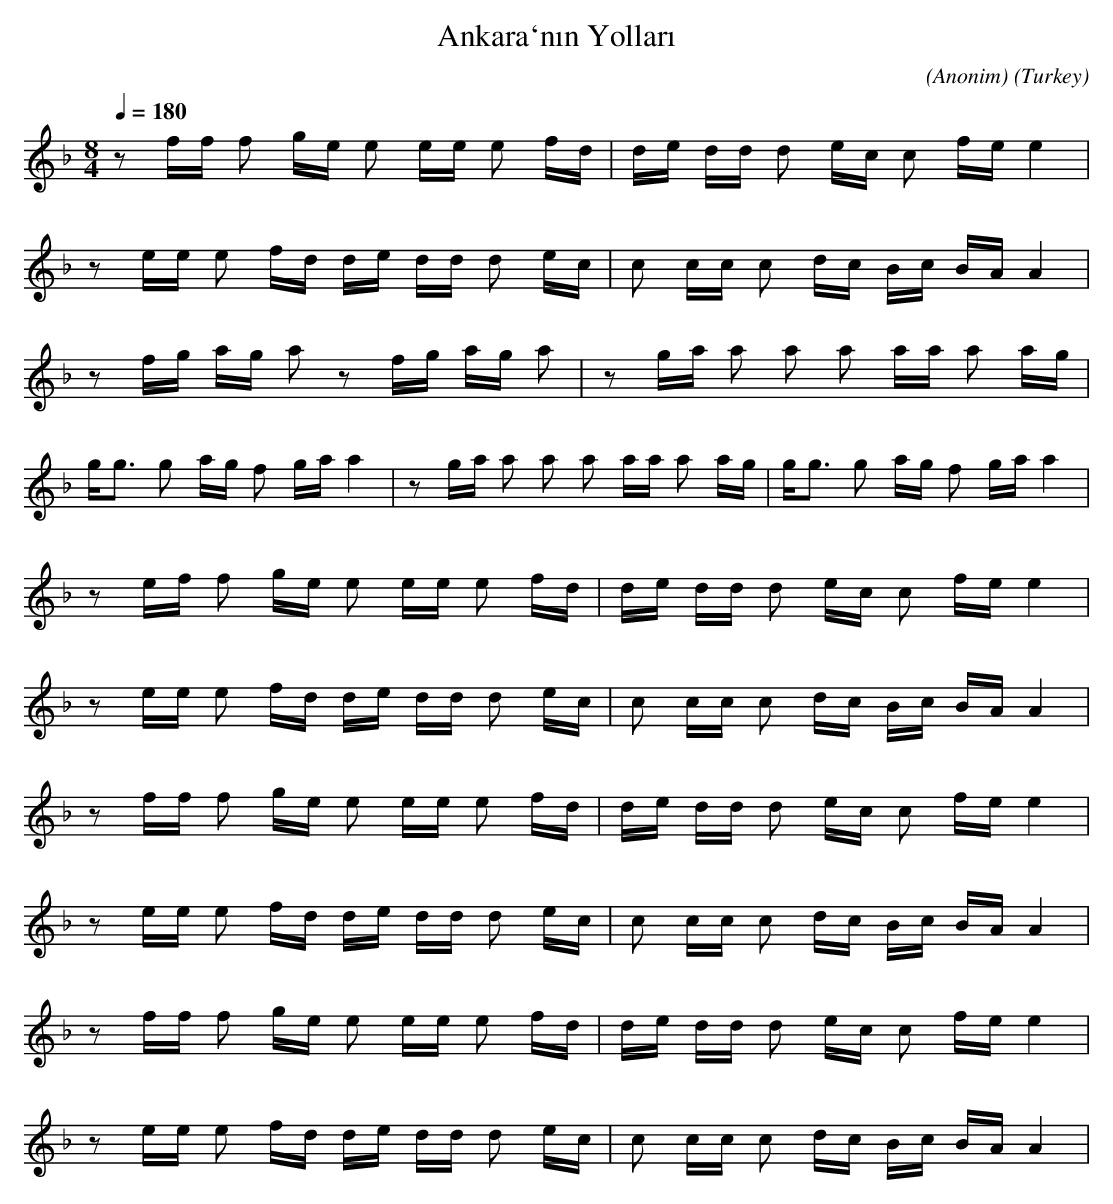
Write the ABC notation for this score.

X:1
T: Ankara`nın Yolları
C: (Anonim)
O: Turkey
M: 8/4
L: 1/16
K: C _B
Q: 1/4=180
z2 ff f2 ge e2 ee e2 fd  | de dd d2 ec c2 fe e4  |
w:   |   |
z2 ee e2 fd de dd d2 ec  | c2 cc c2 dc Bc BA A4  |
w:   |   |
z2 fg ag a2 z2 fg ag a2  | z2 ga a2 a2 a2 aa a2 ag  |
w:   |   |
gg3 g2 ag f2 ga a4  | z2 ga a2 a2 a2 aa a2 ag  | \
w:   |   |
gg3 g2 ag f2 ga a4  |
w:   |
z2 ef f2 ge e2 ee e2 fd  | de dd d2 ec c2 fe e4  |
w:   |   |
z2 ee e2 fd de dd d2 ec  | c2 cc c2 dc Bc BA A4  |
w:   |   |
z2 ff f2 ge e2 ee e2 fd  | de dd d2 ec c2 fe e4  |
w:   |   |
z2 ee e2 fd de dd d2 ec  | c2 cc c2 dc Bc BA A4  |
w:   |   |
z2 ff f2 ge e2 ee e2 fd  | de dd d2 ec c2 fe e4  |
w:   |   |
z2 ee e2 fd de dd d2 ec  | c2 cc c2 dc Bc BA A4  |
w:   |   |
|
